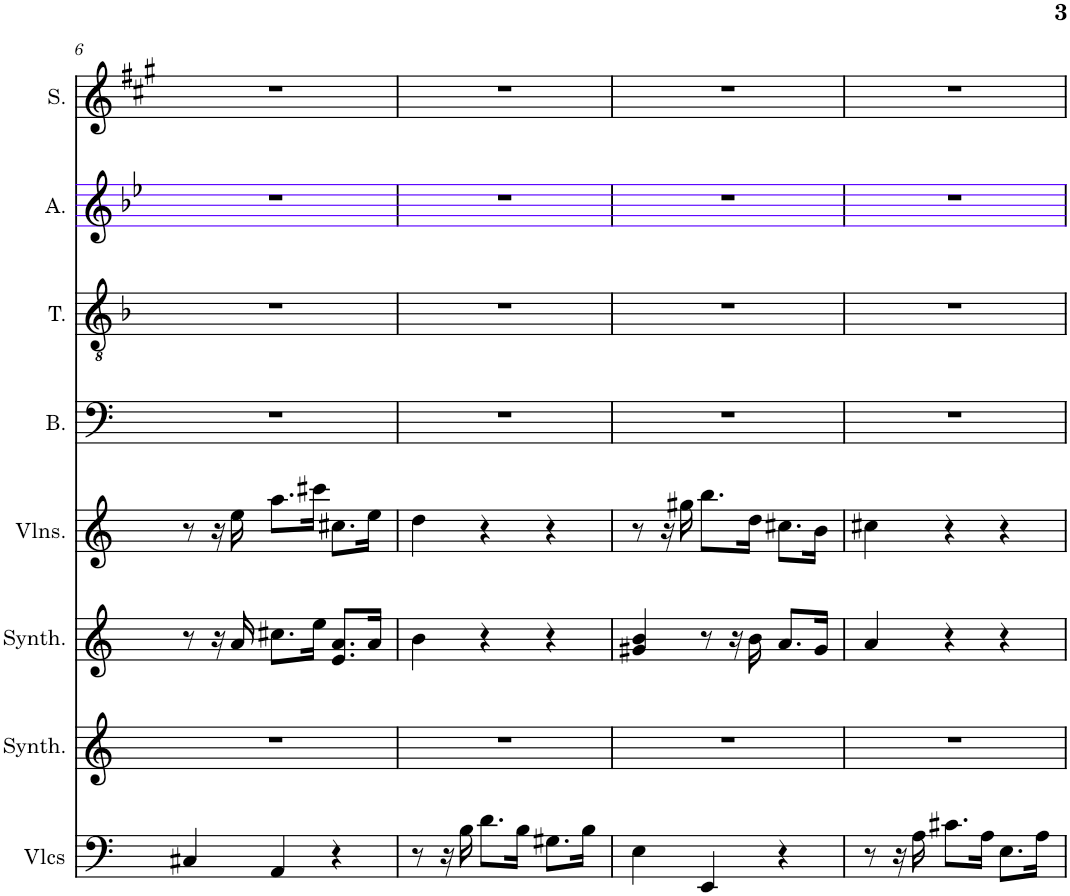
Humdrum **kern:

**kern	**kern	**kern	**kern	**kern	**kern	**kern	**kern
*part8	*part7	*part6	*part5	*part4	*part3	*part2	*part1
*staff8	*staff7	*staff6	*staff5	*staff4	*staff3	*staff2	*staff1
*I"Violoncelles, D'Bass/Strings, etc	*I"Synthétiseur d'instruments à cordes, Synth strings, etc	*I"Synthétiseur d'instruments à cordes, Synth strings 2	*I"Violons, 1st violins	*I"Basse	*I"Ténor	*I"Alto	*I"Soprano
*I'Vlcs	*I'Synth.	*I'Synth.	*I'Vlns.	*I'B.	*I'T.	*I'A.	*I'S.
!!LO:PB:g=z
*clefF4	*clefG2	*clefG2	*clefG2	*clefF4	*clefGv2	*clefG2	*clefG2
*k[]	*k[]	*k[]	*k[]	*k[]	*k[b-]	*k[b-e-]	*k[f#c#g#]
*M3/4	*M3/4	*M3/4	*M3/4	*M3/4	*M3/4	*M3/4	*M3/4
=6	=6	=6	=6	=6	=6	=6	=6
4C#X/	2.r	8r	8r	2.r	2.r	2.r	2.r
.	.	16r	16r	.	.	.	.
.	.	16a/	16ee\	.	.	.	.
4AA/	.	8.cc#X\L	8.aa\L	.	.	.	.
.	.	16ee\Jk	16ccc#X\Jk	.	.	.	.
4r	.	8.e/ 8.a/L	8.cc#X\L	.	.	.	.
.	.	16a/Jk	16ee\Jk	.	.	.	.
=7	=7	=7	=7	=7	=7	=7	=7
8r	2.r	4b\	4dd\	2.r	2.r	2.r	2.r
16r	.	.	.	.	.	.	.
16B\	.	.	.	.	.	.	.
8.d\L	.	4r	4r	.	.	.	.
16B\Jk	.	.	.	.	.	.	.
8.G#X\L	.	4r	4r	.	.	.	.
16B\Jk	.	.	.	.	.	.	.
=8	=8	=8	=8	=8	=8	=8	=8
4E\	2.r	4g#X/ 4b/	8r	2.r	2.r	2.r	2.r
.	.	.	16r	.	.	.	.
.	.	.	16gg#X\	.	.	.	.
4EE/	.	8r	8.bb\L	.	.	.	.
.	.	16r	.	.	.	.	.
.	.	16b\	16dd\Jk	.	.	.	.
4r	.	8.a/L	8.cc#X\L	.	.	.	.
.	.	16g#/Jk	16b\Jk	.	.	.	.
=9	=9	=9	=9	=9	=9	=9	=9
8r	2.r	4a/	4cc#X\	2.r	2.r	2.r	2.r
16r	.	.	.	.	.	.	.
16A\	.	.	.	.	.	.	.
8.c#X\L	.	4r	4r	.	.	.	.
16A\Jk	.	.	.	.	.	.	.
8.E\L	.	4r	4r	.	.	.	.
16A\Jk	.	.	.	.	.	.	.
=	=	=	=	=	=	=	=
*-	*-	*-	*-	*-	*-	*-	*-
